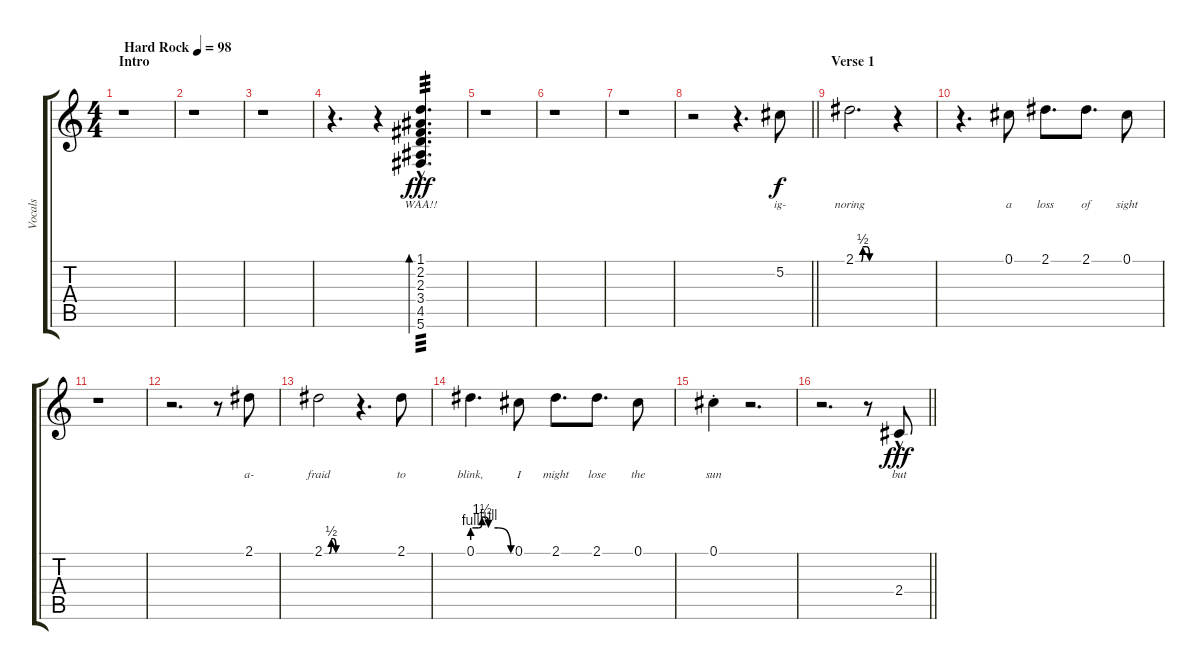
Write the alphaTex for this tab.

\track ("Vocals" "Vocals") {instrument overdrivenguitar}
\staff {score tabs}
\tuning (Db4 Ab3 E3 B2 Gb2 Db2) {hide}
\ts (4 4)
\section ("" "Intro")
\tempo (98 "Hard Rock")
\clef g2
\ks c
r.1{dy fff instrument overdrivenguitar} |
r.1 |
r.1 |
r.4{d} r.4 (1.1{hac} 2.2{hac} 2.3{hac} 3.4{hac} 4.5{hac} 5.6{hac}).4{d bd 240 lyrics (0 "WAA!!") lyrics (1 "") lyrics (2 "") lyrics (3 "") lyrics (4 "") tp 3} |
r.1 |
r.1 |
r.1 |
\barLineRight lightlight
r.2 r.4{d} 5.2.8{lyrics (0 "ig-") lyrics (1 "") lyrics (2 "") lyrics (3 "") lyrics (4 "") dy f} |
\section ("" "Verse 1")
2.1{be (custom 0 0 10 0 13 2 20 2 25 0 60 0)}.2{d lyrics (0 "noring") lyrics (1 "") lyrics (2 "") lyrics (3 "") lyrics (4 "")} r.4 |
r.4{d} 0.1.8{lyrics (0 "a") lyrics (1 "") lyrics (2 "") lyrics (3 "") lyrics (4 "")} 2.1.8{d lyrics (0 "loss") lyrics (1 "") lyrics (2 "") lyrics (3 "") lyrics (4 "")} 2.1.8{d lyrics (0 "of") lyrics (1 "") lyrics (2 "") lyrics (3 "") lyrics (4 "")} 0.1.8{lyrics (0 "sight") lyrics (1 "") lyrics (2 "") lyrics (3 "") lyrics (4 "")} |
r.1 |
r.2{d} r.8 2.1.8{lyrics (0 "a-") lyrics (1 "") lyrics (2 "") lyrics (3 "") lyrics (4 "")} |
2.1{be (custom 0 0 10 0 15 2 20 2 25 0 60 0)}.2{lyrics (0 "fraid") lyrics (1 "") lyrics (2 "") lyrics (3 "") lyrics (4 "")} r.4{d} 2.1.8{lyrics (0 "to") lyrics (1 "") lyrics (2 "") lyrics (3 "") lyrics (4 "")} |
0.1{be (custom 0 4 10 4 15 6 20 6 25 4 40 4 60 0)}.4{d lyrics (0 "blink,") lyrics (1 "") lyrics (2 "") lyrics (3 "") lyrics (4 "")} 0.1.8{lyrics (0 "I") lyrics (1 "") lyrics (2 "") lyrics (3 "") lyrics (4 "")} 2.1.8{d lyrics (0 "might") lyrics (1 "") lyrics (2 "") lyrics (3 "") lyrics (4 "")} 2.1.8{d lyrics (0 "lose") lyrics (1 "") lyrics (2 "") lyrics (3 "") lyrics (4 "")} 0.1.8{lyrics (0 "the") lyrics (1 "") lyrics (2 "") lyrics (3 "") lyrics (4 "")} |
0.1{st}.4{lyrics (0 "sun") lyrics (1 "") lyrics (2 "") lyrics (3 "") lyrics (4 "")} r.2{d} |
\barLineRight lightlight
r.2{d} r.8 2.4{hac}.8{lyrics (0 "but") lyrics (1 "") lyrics (2 "") lyrics (3 "") lyrics (4 "") dy fff}
